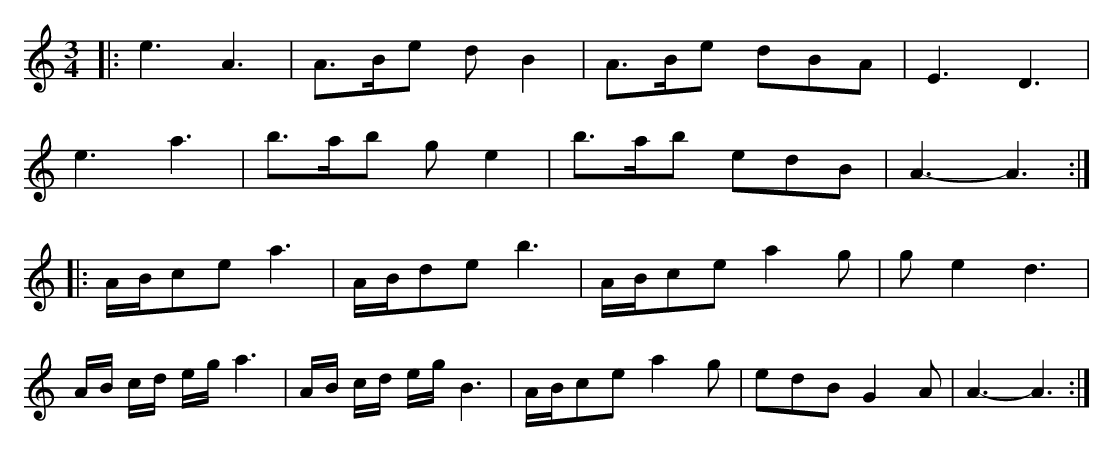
X:1
M:3/4
K:Amin
|:e3 A3|A>Be d B2|A>Be dBA|E3 D3|
e3 a3|b>ab g e2|b>ab edB|A3- A3:|
|:A/B/ce a3|A/B/de b3|A/B/ce a2 g|ge2 d3|
A/B/ c/d/ e/g/ a3|A/B/ c/d/ e/g/ B3|A/B/ce a2g|edB G2 A|A3- A3:|
